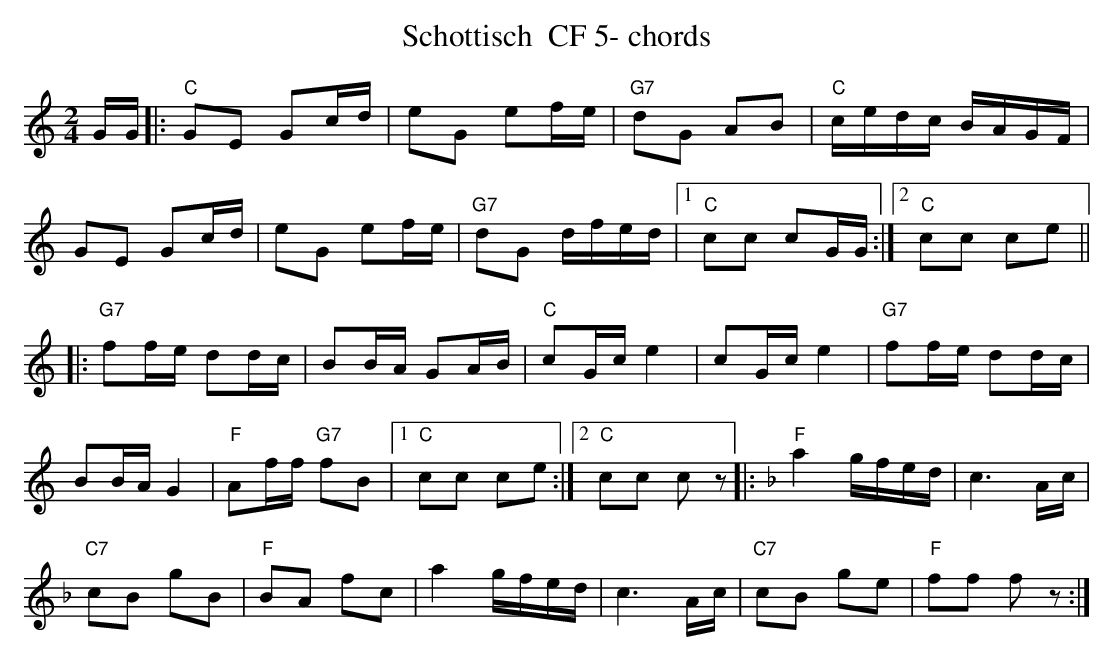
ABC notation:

X:1
T:Schottisch  CF 5- chords
M:2/4
L:1/16
K:Cmaj%%MIDI gchordon
GG |:"C"G2E2 G2cd | e2G2 e2fe | "G7"d2G2 A2B2 | "C"cedc BAGF |
G2E2 G2cd | e2G2 e2fe | "G7"d2G2 dfed |1 "C"c2c2 c2GG :|2 "C"c2c2 c2e2 ||
|: "G7"f2fe d2dc | B2BA G2AB | "C"c2Gce4 | c2Gce4 | "G7"f2fe d2dc |
B2BAG4 | "F"A2ff "G7"f2B2 |1 "C"c2c2 c2e2 :|2 "C"c2c2 c2z2 |: [K:Fmaj] "F"a4 gfed | c6Ac |
"C7"c2B2 g2B2 | "F"B2A2 f2c2 | a4gfed | c6Ac | "C7"c2B2 g2e2 | "F"f2f2 f2z2 :|
